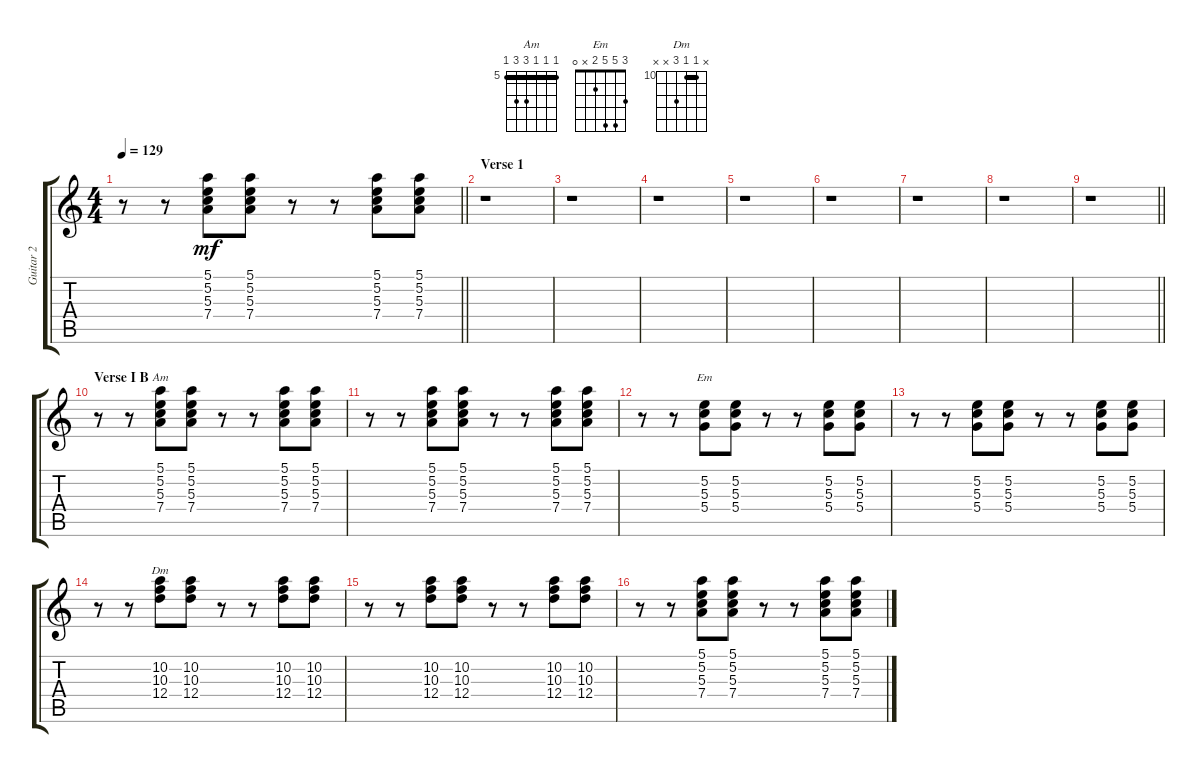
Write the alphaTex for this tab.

\track ("Guitar 2" "Guitar 2") {instrument overdrivenguitar}
\staff {score tabs}
\tuning (E4 B3 G3 D3 A2 E2) {hide}
\chord ("Am" 5 5 5 7 7 5) {firstfret 5 barre 5}
\chord ("Em" 3 5 5 2 x 0)
\chord ("Dm" x 10 10 12 x x) {firstfret 10 barre 10}
\ts (4 4)
\tempo 129
\clef g2
\barLineRight lightlight
\ks c
r.8{dy mf} r.8 (5.1 5.2 5.3 7.4).8 (5.1 5.2 5.3 7.4).8 r.8 r.8 (5.1 5.2 5.3 7.4).8 (5.1 5.2 5.3 7.4).8 |
\section ("" "Verse 1")
r.1 |
r.1 |
r.1 |
r.1 |
r.1 |
r.1 |
r.1 |
\barLineRight lightlight
r.1 |
\section ("" "Verse I B")
r.8 r.8 (5.1 5.2 5.3 7.4).8{ch "Am"} (5.1 5.2 5.3 7.4).8 r.8 r.8 (5.1 5.2 5.3 7.4).8 (5.1 5.2 5.3 7.4).8 |
r.8 r.8 (5.1 5.2 5.3 7.4).8 (5.1 5.2 5.3 7.4).8 r.8 r.8 (5.1 5.2 5.3 7.4).8 (5.1 5.2 5.3 7.4).8 |
r.8 r.8 (5.2 5.3 5.4).8{ch "Em"} (5.2 5.3 5.4).8 r.8 r.8 (5.2 5.3 5.4).8 (5.2 5.3 5.4).8 |
r.8 r.8 (5.2 5.3 5.4).8 (5.2 5.3 5.4).8 r.8 r.8 (5.2 5.3 5.4).8 (5.2 5.3 5.4).8 |
r.8 r.8 (10.2 10.3 12.4).8{ch "Dm"} (10.2 10.3 12.4).8 r.8 r.8 (10.2 10.3 12.4).8 (10.2 10.3 12.4).8 |
r.8 r.8 (10.2 10.3 12.4).8 (10.2 10.3 12.4).8 r.8 r.8 (10.2 10.3 12.4).8 (10.2 10.3 12.4).8 |
r.8 r.8 (5.1 5.2 5.3 7.4).8 (5.1 5.2 5.3 7.4).8 r.8 r.8 (5.1 5.2 5.3 7.4).8 (5.1 5.2 5.3 7.4).8
